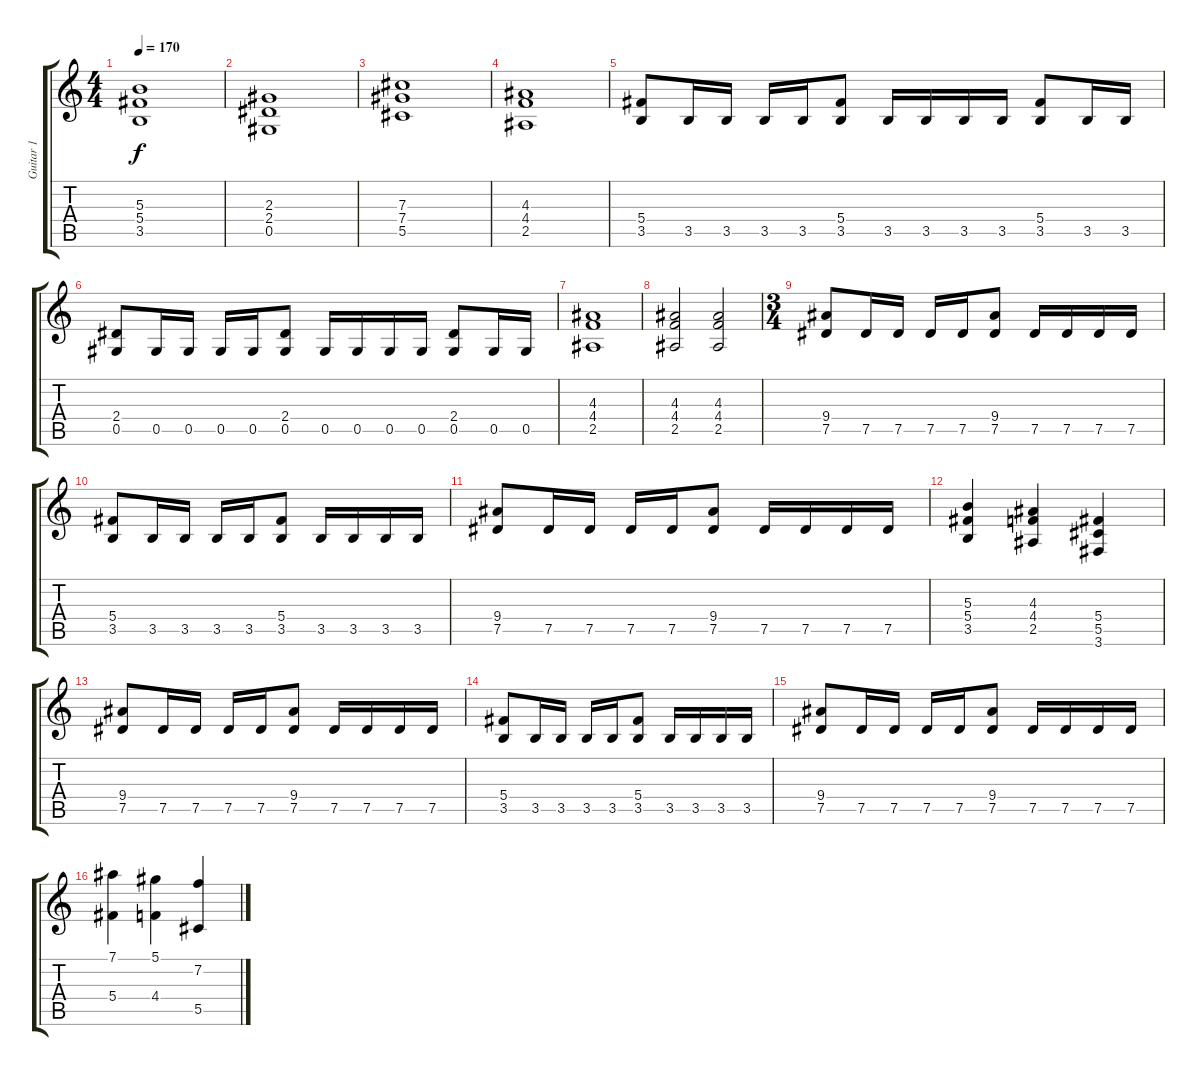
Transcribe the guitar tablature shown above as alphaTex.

\track ("Guitar 1" "Guitar 1") {instrument overdrivenguitar}
\staff {score tabs}
\tuning (Eb4 Bb3 Gb3 Db3 Ab2 Eb2) {hide}
\ts (4 4)
\tempo 170
\clef g2
\ks c
(5.3 5.4 3.5).1{dy f} |
(2.3 2.4 0.5).1 |
(7.3 7.4 5.5).1 |
(4.3 4.4 2.5).1 |
(5.4 3.5).8 3.5.16 3.5.16 3.5.16 3.5.16 (5.4 3.5).8 3.5.16 3.5.16 3.5.16 3.5.16 (5.4 3.5).8 3.5.16 3.5.16 |
(2.4 0.5).8 0.5.16 0.5.16 0.5.16 0.5.16 (2.4 0.5).8 0.5.16 0.5.16 0.5.16 0.5.16 (2.4 0.5).8 0.5.16 0.5.16 |
(4.3 4.4 2.5).1 |
(4.3 4.4 2.5).2 (4.3 4.4 2.5).2 |
\ts (3 4)
\section ("" "")
(9.4 7.5).8 7.5.16 7.5.16 7.5.16 7.5.16 (9.4 7.5).8 7.5.16 7.5.16 7.5.16 7.5.16 |
(5.4 3.5).8 3.5.16 3.5.16 3.5.16 3.5.16 (5.4 3.5).8 3.5.16 3.5.16 3.5.16 3.5.16 |
(9.4 7.5).8 7.5.16 7.5.16 7.5.16 7.5.16 (9.4 7.5).8 7.5.16 7.5.16 7.5.16 7.5.16 |
(5.3 5.4 3.5).4 (4.3 4.4 2.5).4 (5.4 5.5 3.6).4 |
(9.4 7.5).8 7.5.16 7.5.16 7.5.16 7.5.16 (9.4 7.5).8 7.5.16 7.5.16 7.5.16 7.5.16 |
(5.4 3.5).8 3.5.16 3.5.16 3.5.16 3.5.16 (5.4 3.5).8 3.5.16 3.5.16 3.5.16 3.5.16 |
(9.4 7.5).8 7.5.16 7.5.16 7.5.16 7.5.16 (9.4 7.5).8 7.5.16 7.5.16 7.5.16 7.5.16 |
(7.1 5.4).4 (5.1 4.4).4 (7.2 5.5).4
